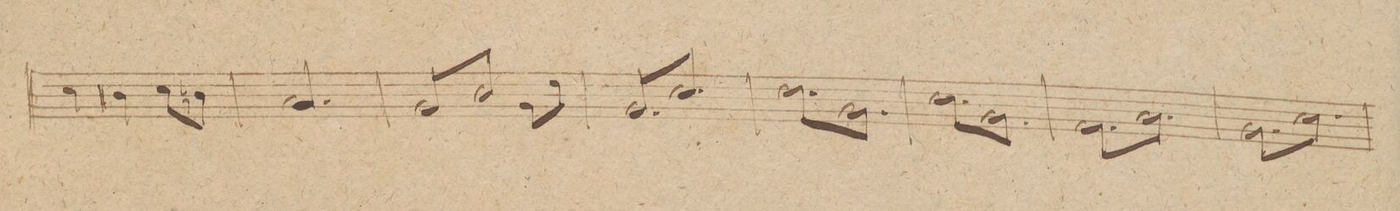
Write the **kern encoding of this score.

**kern	**dynam
*I"Alto Viola.	*
*clefC3	*
*k[b-]	*
*met(c|)	*
*M3/4	*
4d\	.
4c#X\	.
8d\L	.
8cn\J	.
=135	=135
2.B-/	.
=136	=136
*tremolo	*
8A/L	.
8d/	.
8A/	.
8d/J	.
8A\L	.
8e\J	.
=137	=137
8A/L	.
8d/	.
8A/	.
8d/	.
8A/	.
8d/J	.
=138	=138
8e\L	.
8A\	.
8e\	.
8A\	.
8e\	.
8A\J	.
=139	=139
8d\L	.
8A\	.
8d\	.
8A\	.
8d\	.
8A\J	.
=140	=140
8G\L	.
8B-\	.
8G\	.
8B-\	.
8G\	.
8B-\J	.
=141	=141
8A\L	.
8d\	.
8A\	.
8d\	.
8A\	.
8d\J	.
=142	=142
*-	*-
